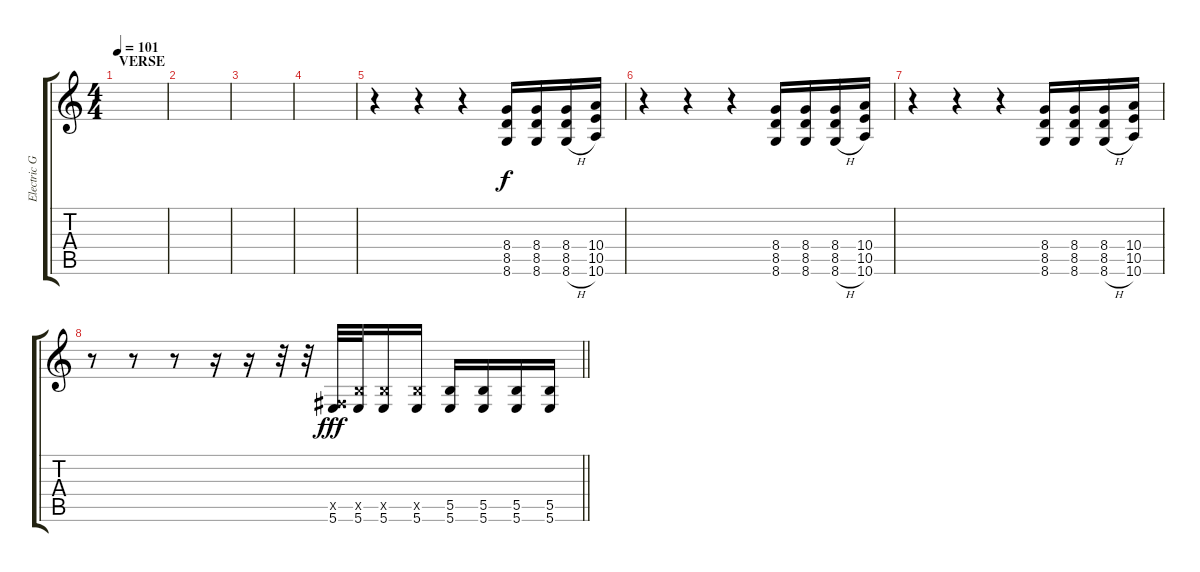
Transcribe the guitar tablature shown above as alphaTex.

\track ("Electric Guitar 2" "Electric G") {instrument distortionguitar}
\staff {score tabs}
\tuning (Db4 Ab3 E3 B2 Gb2 B1) {hide}
\ts (4 4)
\section ("" "VERSE")
\tempo 101
\clef g2
\ks c
|
|
|
|
r.4 r.4 r.4 (8.4 8.5 8.6).16{dy f} (8.4 8.5 8.6).16 (8.4 8.5 8.6{h}).16 (10.4 10.5 10.6).16 |
r.4 r.4 r.4 (8.4 8.5 8.6).16 (8.4 8.5 8.6).16 (8.4 8.5 8.6{h}).16 (10.4 10.5 10.6).16 |
r.4 r.4 r.4 (8.4 8.5 8.6).16 (8.4 8.5 8.6).16 (8.4 8.5 8.6{h}).16 (10.4 10.5 10.6).16 |
\barLineRight lightlight
r.8 r.8 r.8 r.16 r.16 r.32 r.32 (0.5{x} 5.6).32{dy fff} (5.5{x} 5.6).32 (5.5{x} 5.6).16 (5.5{x} 5.6).16 (5.5 5.6).16 (5.5 5.6).16 (5.5 5.6).16 (5.5 5.6).16
